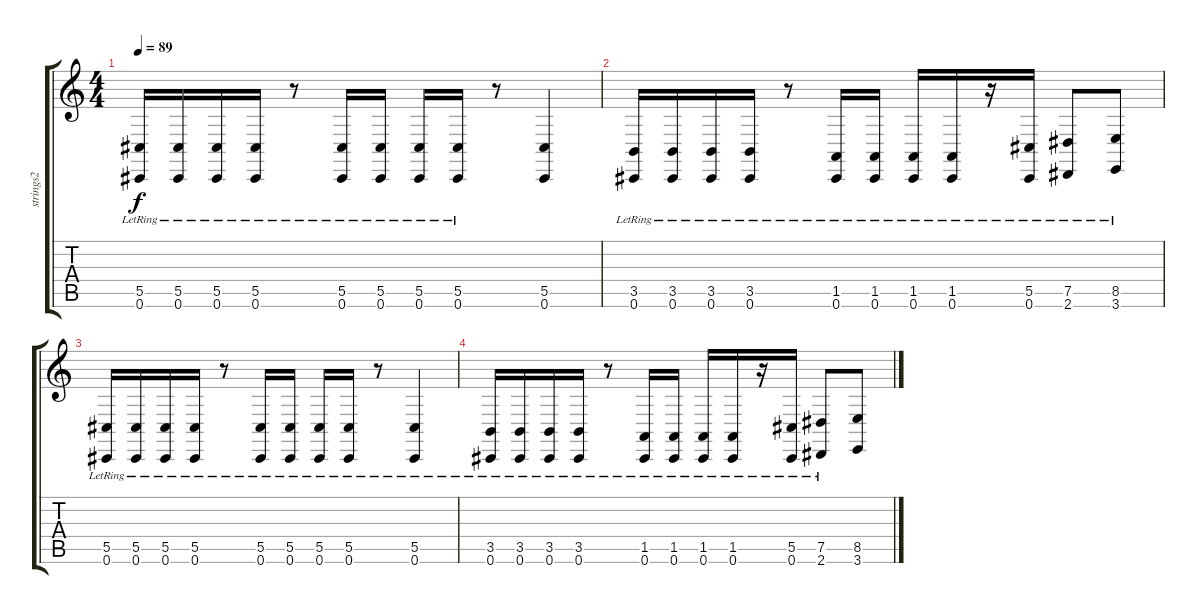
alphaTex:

\track ("strings2" "strings2") {instrument cello}
\staff {score tabs}
\tuning (Eb4 Bb3 Gb3 Db3 Ab2 Db2) {hide}
\ts (4 4)
\tempo 89
\clef g2
\ks c
(5.5 0.6{lr}).16{dy f} (5.5 0.6{lr}).16 (5.5 0.6{lr}).16 (5.5 0.6{lr}).16 r.8 (5.5 0.6{lr}).16 (5.5 0.6{lr}).16 (5.5 0.6{lr}).16 (5.5 0.6{lr}).16 r.8 (5.5 0.6).4 |
(3.5 0.6{lr}).16 (3.5 0.6{lr}).16 (3.5 0.6{lr}).16 (3.5 0.6{lr}).16 r.8 (1.5 0.6{lr}).16 (1.5 0.6{lr}).16 (1.5 0.6{lr}).16 (1.5 0.6{lr}).16 r.16 (5.5 0.6{lr}).16 (7.5 2.6{lr}).8 (8.5 3.6{lr}).8 |
(5.5 0.6{lr}).16 (5.5 0.6{lr}).16 (5.5 0.6{lr}).16 (5.5 0.6{lr}).16 r.8 (5.5 0.6{lr}).16 (5.5 0.6{lr}).16 (5.5 0.6{lr}).16 (5.5 0.6{lr}).16 r.8 (5.5 0.6{lr}).4 |
(3.5 0.6{lr}).16 (3.5 0.6{lr}).16 (3.5 0.6{lr}).16 (3.5 0.6{lr}).16 r.8 (1.5 0.6{lr}).16 (1.5 0.6{lr}).16 (1.5 0.6{lr}).16 (1.5 0.6{lr}).16 r.16 (5.5 0.6{lr}).16 (7.5 2.6{lr}).8 (8.5 3.6).8
